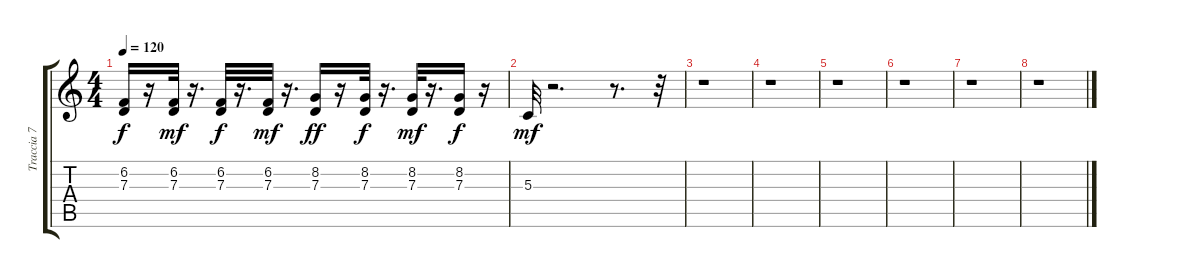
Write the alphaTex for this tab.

\track ("Traccia 7" "Traccia 7") {instrument synthvoice}
\staff {score tabs}
\tuning (E4 B3 G3 D3 A2 E2) {hide}
\ts (4 4)
\tempo 120
\clef g2
\ks c
(6.2 7.3).16{dy f} r.16 (6.2 7.3).32{dy mf} r.16{d} (6.2 7.3).32{dy f} r.16{d} (6.2 7.3).32{dy mf} r.16{d} (8.2 7.3).16{dy ff} r.16 (8.2 7.3).32{dy f} r.16{d} (8.2 7.3).32{dy mf} r.16{d} (8.2 7.3).16{dy f} r.16 |
5.3.32{dy mf} r.2{d} r.8{d} r.32 |
r.1 |
r.1 |
r.1 |
r.1 |
r.1 |
r.1
